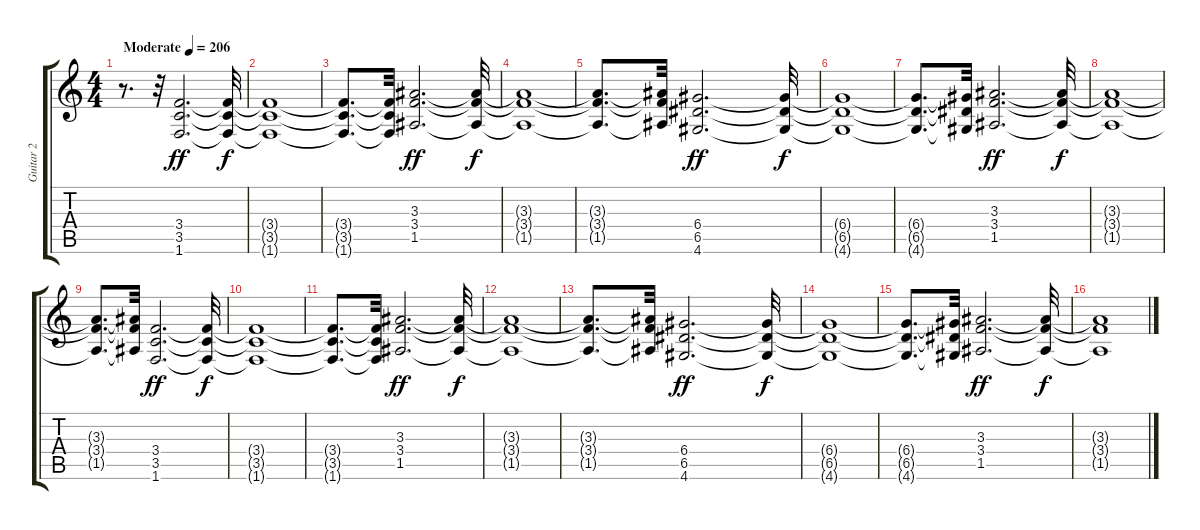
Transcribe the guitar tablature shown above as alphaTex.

\track ("Guitar 2" "Guitar 2") {instrument electricguitarmuted}
\staff {score tabs}
\tuning (E4 B3 G3 D3 A2 E2) {hide}
\ts (4 4)
\tempo (206 "Moderate")
\clef g2
\ks c
r.8{d dy ff instrument electricguitarmuted} r.32 (3.4 3.5 1.6).2{d} (3.4{t} 3.5{t} 1.6{t}).32{dy f} |
(3.4{t} 3.5{t} 1.6{t}).1 |
(3.4{t} 3.5{t} 1.6{t}).8{d} (3.4{t} 3.5{t} 1.6{t}).32 (3.3 3.4 1.5).2{d dy ff} (3.3{t} 3.4{t} 1.5{t}).32{dy f} |
(3.3{t} 3.4{t} 1.5{t}).1 |
(3.3{t} 3.4{t} 1.5{t}).8{d} (3.3{t} 3.4{t} 1.5{t}).32 (6.4 6.5 4.6).2{d dy ff} (6.4{t} 6.5{t} 4.6{t}).32{dy f} |
(6.4{t} 6.5{t} 4.6{t}).1 |
(6.4{t} 6.5{t} 4.6{t}).8{d} (6.4{t} 6.5{t} 4.6{t}).32 (3.3 3.4 1.5).2{d dy ff} (3.3{t} 3.4{t} 1.5{t}).32{dy f} |
(3.3{t} 3.4{t} 1.5{t}).1 |
(3.3{t} 3.4{t} 1.5{t}).8{d} (3.3{t} 3.4{t} 1.5{t}).32 (3.4 3.5 1.6).2{d dy ff} (3.4{t} 3.5{t} 1.6{t}).32{dy f} |
(3.4{t} 3.5{t} 1.6{t}).1 |
(3.4{t} 3.5{t} 1.6{t}).8{d} (3.4{t} 3.5{t} 1.6{t}).32 (3.3 3.4 1.5).2{d dy ff} (3.3{t} 3.4{t} 1.5{t}).32{dy f} |
(3.3{t} 3.4{t} 1.5{t}).1 |
(3.3{t} 3.4{t} 1.5{t}).8{d} (3.3{t} 3.4{t} 1.5{t}).32 (6.4 6.5 4.6).2{d dy ff} (6.4{t} 6.5{t} 4.6{t}).32{dy f} |
(6.4{t} 6.5{t} 4.6{t}).1 |
(6.4{t} 6.5{t} 4.6{t}).8{d} (6.4{t} 6.5{t} 4.6{t}).32 (3.3 3.4 1.5).2{d dy ff} (3.3{t} 3.4{t} 1.5{t}).32{dy f} |
(3.3{t} 3.4{t} 1.5{t}).1
